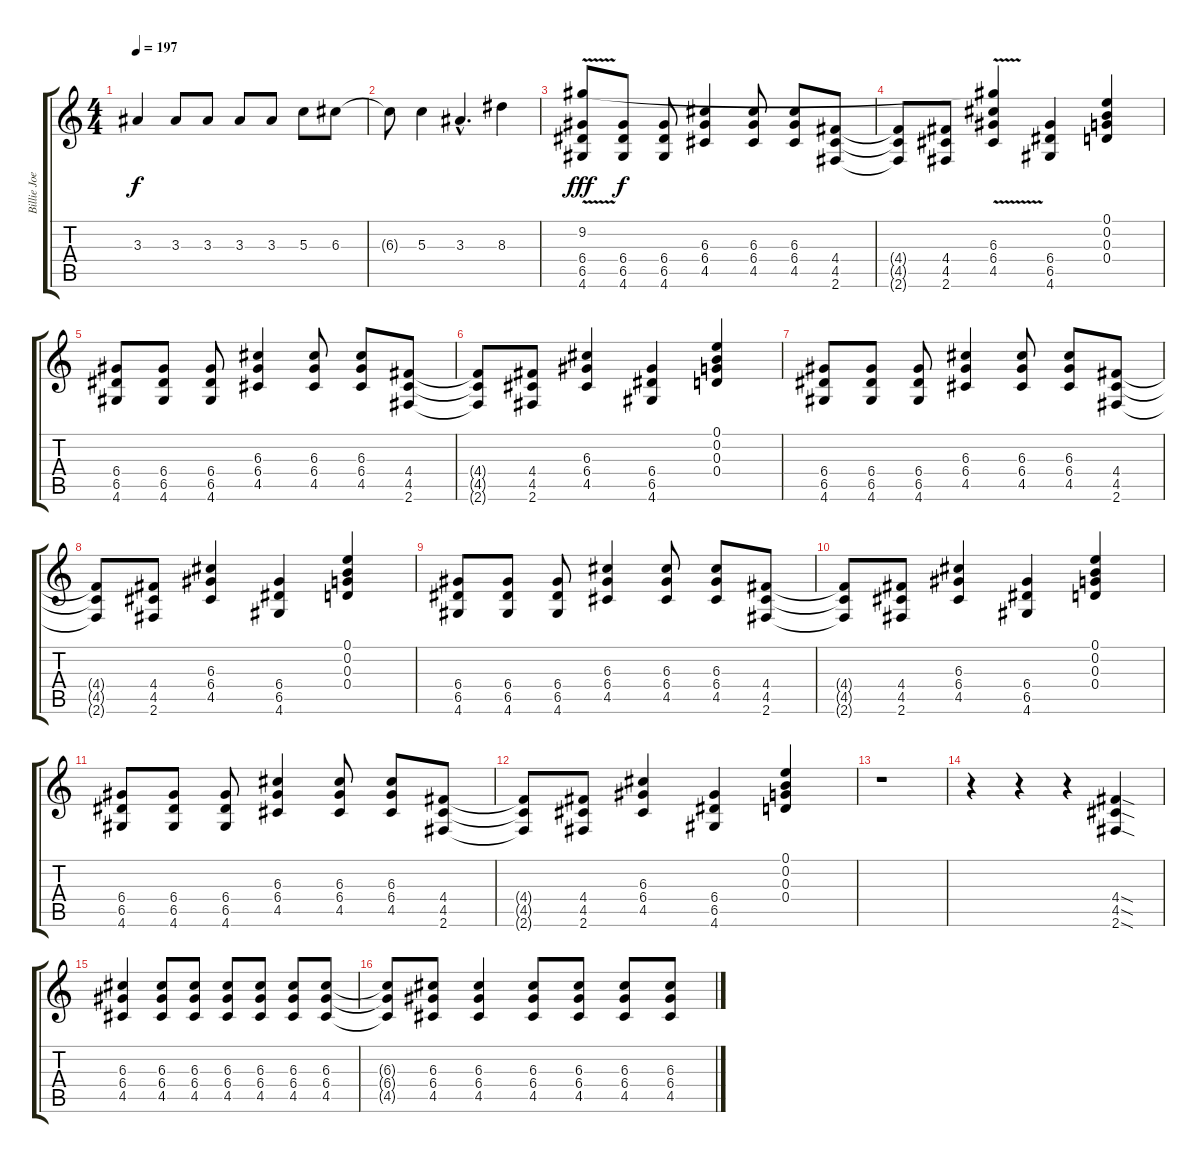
\track ("Billie Joe" "Billie Joe") {instrument distortionguitar}
\staff {score tabs}
\tuning (E4 B3 G3 D3 A2 E2) {hide}
\ts (4 4)
\tempo 197
\clef g2
\ks c
3.3.4{dy f} 3.3.8 3.3.8 3.3.8 3.3.8 5.3.8 6.3.8 |
6.3{t}.8 5.3.4 3.3{hac}.4{d} 8.3.4 |
(9.2{v} 6.4 6.5 4.6).8{dy fff balance 16} (6.4 6.5 4.6).8{dy f} (6.4 6.5 4.6).8 (6.3 6.4 4.5).4 (6.3 6.4 4.5).8 (6.3 6.4 4.5).8 (4.4 4.5 2.6).8 |
(4.4{t} 4.5{t} 2.6{t}).8 (4.4 4.5 2.6).8 (9.2{t} 6.3 6.4 4.5).4 (6.4 6.5 4.6).4 (0.1 0.2 0.3 0.4).4{balance 8} |
(6.4 6.5 4.6).8{balance 16} (6.4 6.5 4.6).8 (6.4 6.5 4.6).8 (6.3 6.4 4.5).4 (6.3 6.4 4.5).8 (6.3 6.4 4.5).8 (4.4 4.5 2.6).8 |
(4.4{t} 4.5{t} 2.6{t}).8 (4.4 4.5 2.6).8 (6.3 6.4 4.5).4 (6.4 6.5 4.6).4 (0.1 0.2 0.3 0.4).4{balance 8} |
(6.4 6.5 4.6).8{balance 16} (6.4 6.5 4.6).8 (6.4 6.5 4.6).8 (6.3 6.4 4.5).4 (6.3 6.4 4.5).8 (6.3 6.4 4.5).8 (4.4 4.5 2.6).8 |
(4.4{t} 4.5{t} 2.6{t}).8 (4.4 4.5 2.6).8 (6.3 6.4 4.5).4 (6.4 6.5 4.6).4 (0.1 0.2 0.3 0.4).4{balance 8} |
(6.4 6.5 4.6).8{balance 16} (6.4 6.5 4.6).8 (6.4 6.5 4.6).8 (6.3 6.4 4.5).4 (6.3 6.4 4.5).8 (6.3 6.4 4.5).8 (4.4 4.5 2.6).8 |
(4.4{t} 4.5{t} 2.6{t}).8 (4.4 4.5 2.6).8 (6.3 6.4 4.5).4 (6.4 6.5 4.6).4 (0.1 0.2 0.3 0.4).4{balance 8} |
(6.4 6.5 4.6).8{balance 16} (6.4 6.5 4.6).8 (6.4 6.5 4.6).8 (6.3 6.4 4.5).4 (6.3 6.4 4.5).8 (6.3 6.4 4.5).8 (4.4 4.5 2.6).8 |
(4.4{t} 4.5{t} 2.6{t}).8 (4.4 4.5 2.6).8 (6.3 6.4 4.5).4 (6.4 6.5 4.6).4 (0.1 0.2 0.3 0.4).4{balance 8} |
r.1 |
r.4 r.4 r.4 (4.4{sod} 4.5{sod} 2.6{sod}).4{balance 8} |
(6.3 6.4 4.5).4 (6.3 6.4 4.5).8 (6.3 6.4 4.5).8 (6.3 6.4 4.5).8 (6.3 6.4 4.5).8 (6.3 6.4 4.5).8 (6.3 6.4 4.5).8 |
(6.3{t} 6.4{t} 4.5{t}).8 (6.3 6.4 4.5).8 (6.3 6.4 4.5).4 (6.3 6.4 4.5).8 (6.3 6.4 4.5).8 (6.3 6.4 4.5).8 (6.3 6.4 4.5).8
